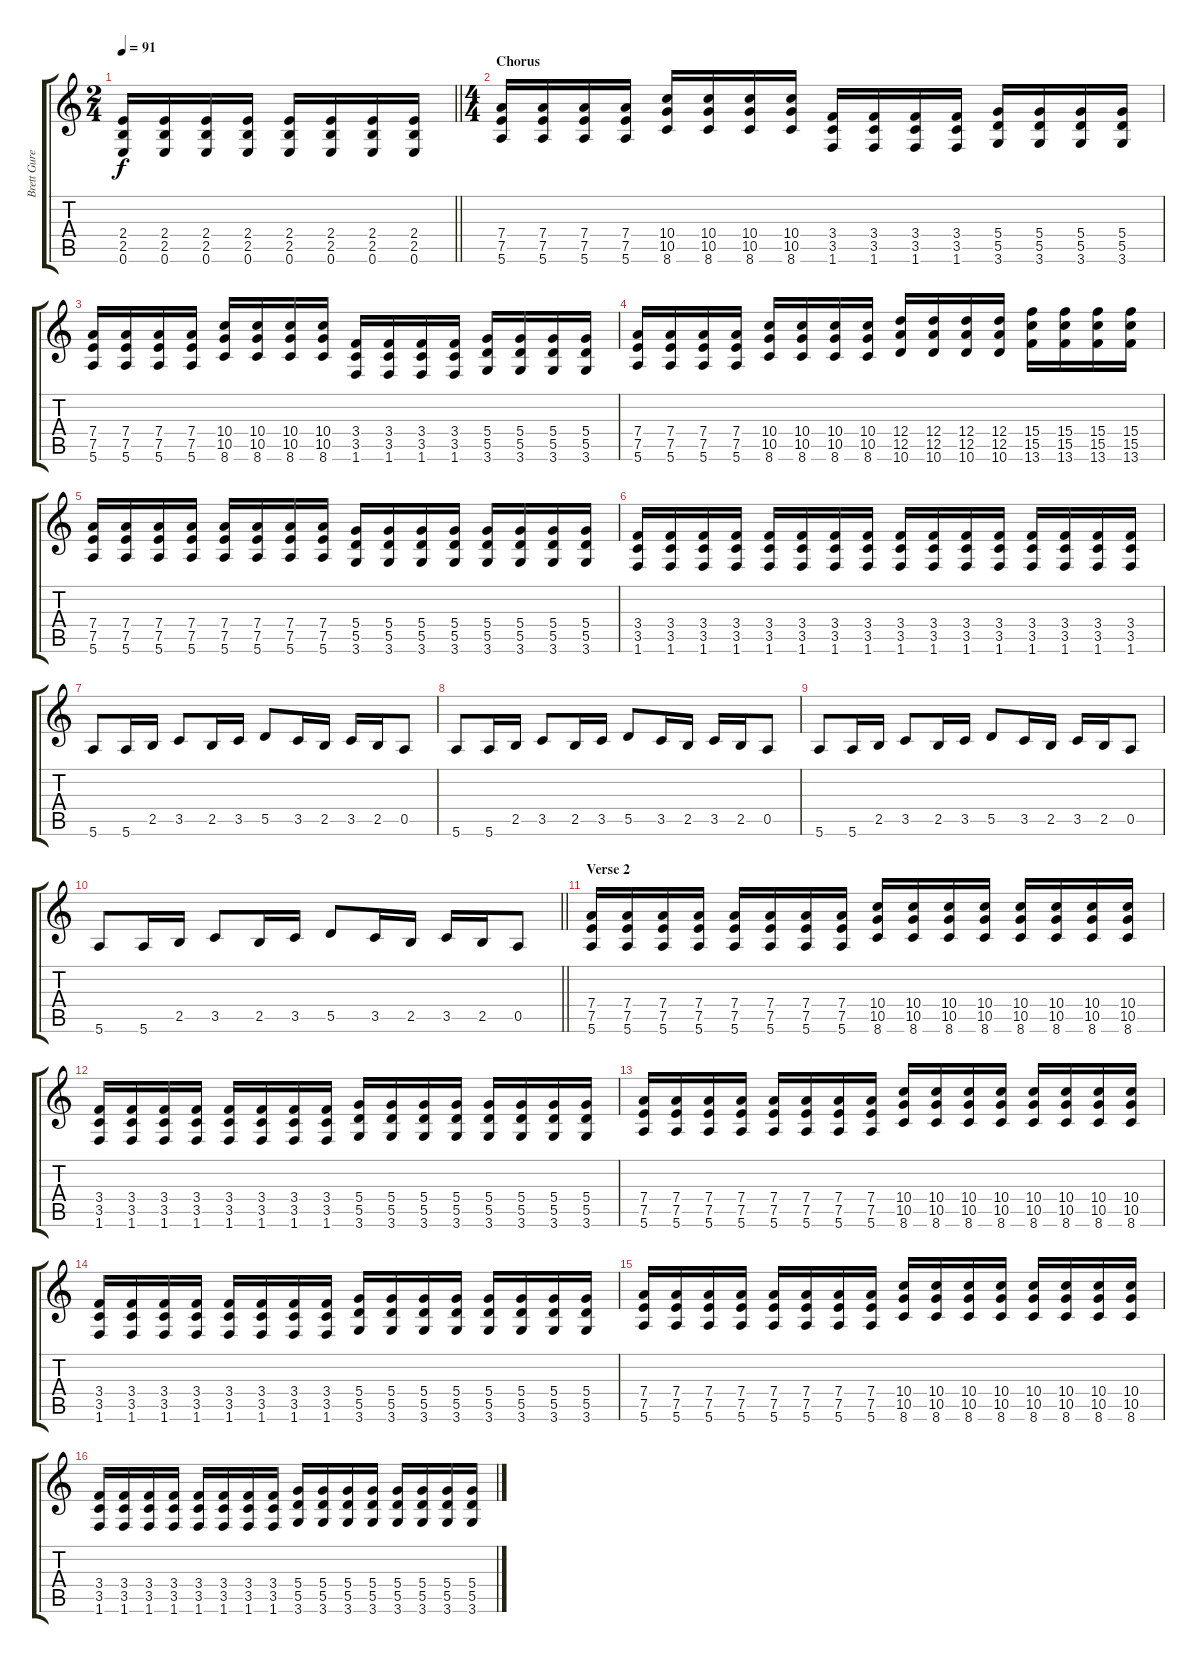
\track ("Brett Gurewitz" "Brett Gure") {instrument distortionguitar}
\staff {score tabs}
\tuning (E4 B3 G3 D3 A2 E2) {hide}
\ts (2 4)
\tempo 91
\clef g2
\barLineRight lightlight
\ks c
(2.4 2.5 0.6).16{dy f} (2.4 2.5 0.6).16 (2.4 2.5 0.6).16 (2.4 2.5 0.6).16 (2.4 2.5 0.6).16 (2.4 2.5 0.6).16 (2.4 2.5 0.6).16 (2.4 2.5 0.6).16 |
\ts (4 4)
\section ("" "Chorus")
(7.4 7.5 5.6).16 (7.4 7.5 5.6).16 (7.4 7.5 5.6).16 (7.4 7.5 5.6).16 (10.4 10.5 8.6).16 (10.4 10.5 8.6).16 (10.4 10.5 8.6).16 (10.4 10.5 8.6).16 (3.4 3.5 1.6).16 (3.4 3.5 1.6).16 (3.4 3.5 1.6).16 (3.4 3.5 1.6).16 (5.4 5.5 3.6).16 (5.4 5.5 3.6).16 (5.4 5.5 3.6).16 (5.4 5.5 3.6).16 |
(7.4 7.5 5.6).16 (7.4 7.5 5.6).16 (7.4 7.5 5.6).16 (7.4 7.5 5.6).16 (10.4 10.5 8.6).16 (10.4 10.5 8.6).16 (10.4 10.5 8.6).16 (10.4 10.5 8.6).16 (3.4 3.5 1.6).16 (3.4 3.5 1.6).16 (3.4 3.5 1.6).16 (3.4 3.5 1.6).16 (5.4 5.5 3.6).16 (5.4 5.5 3.6).16 (5.4 5.5 3.6).16 (5.4 5.5 3.6).16 |
(7.4 7.5 5.6).16 (7.4 7.5 5.6).16 (7.4 7.5 5.6).16 (7.4 7.5 5.6).16 (10.4 10.5 8.6).16 (10.4 10.5 8.6).16 (10.4 10.5 8.6).16 (10.4 10.5 8.6).16 (12.4 12.5 10.6).16 (12.4 12.5 10.6).16 (12.4 12.5 10.6).16 (12.4 12.5 10.6).16 (15.4 15.5 13.6).16 (15.4 15.5 13.6).16 (15.4 15.5 13.6).16 (15.4 15.5 13.6).16 |
(7.4 7.5 5.6).16 (7.4 7.5 5.6).16 (7.4 7.5 5.6).16 (7.4 7.5 5.6).16 (7.4 7.5 5.6).16 (7.4 7.5 5.6).16 (7.4 7.5 5.6).16 (7.4 7.5 5.6).16 (5.4 5.5 3.6).16 (5.4 5.5 3.6).16 (5.4 5.5 3.6).16 (5.4 5.5 3.6).16 (5.4 5.5 3.6).16 (5.4 5.5 3.6).16 (5.4 5.5 3.6).16 (5.4 5.5 3.6).16 |
(3.4 3.5 1.6).16 (3.4 3.5 1.6).16 (3.4 3.5 1.6).16 (3.4 3.5 1.6).16 (3.4 3.5 1.6).16 (3.4 3.5 1.6).16 (3.4 3.5 1.6).16 (3.4 3.5 1.6).16 (3.4 3.5 1.6).16 (3.4 3.5 1.6).16 (3.4 3.5 1.6).16 (3.4 3.5 1.6).16 (3.4 3.5 1.6).16 (3.4 3.5 1.6).16 (3.4 3.5 1.6).16 (3.4 3.5 1.6).16 |
5.6.8 5.6.16 2.5.16 3.5.8 2.5.16 3.5.16 5.5.8 3.5.16 2.5.16 3.5.16 2.5.16 0.5.8 |
5.6.8 5.6.16 2.5.16 3.5.8 2.5.16 3.5.16 5.5.8 3.5.16 2.5.16 3.5.16 2.5.16 0.5.8 |
5.6.8 5.6.16 2.5.16 3.5.8 2.5.16 3.5.16 5.5.8 3.5.16 2.5.16 3.5.16 2.5.16 0.5.8 |
\barLineRight lightlight
5.6.8 5.6.16 2.5.16 3.5.8 2.5.16 3.5.16 5.5.8 3.5.16 2.5.16 3.5.16 2.5.16 0.5.8 |
\section ("" "Verse 2")
(7.4 7.5 5.6).16 (7.4 7.5 5.6).16 (7.4 7.5 5.6).16 (7.4 7.5 5.6).16 (7.4 7.5 5.6).16 (7.4 7.5 5.6).16 (7.4 7.5 5.6).16 (7.4 7.5 5.6).16 (10.4 10.5 8.6).16 (10.4 10.5 8.6).16 (10.4 10.5 8.6).16 (10.4 10.5 8.6).16 (10.4 10.5 8.6).16 (10.4 10.5 8.6).16 (10.4 10.5 8.6).16 (10.4 10.5 8.6).16 |
(3.4 3.5 1.6).16 (3.4 3.5 1.6).16 (3.4 3.5 1.6).16 (3.4 3.5 1.6).16 (3.4 3.5 1.6).16 (3.4 3.5 1.6).16 (3.4 3.5 1.6).16 (3.4 3.5 1.6).16 (5.4 5.5 3.6).16 (5.4 5.5 3.6).16 (5.4 5.5 3.6).16 (5.4 5.5 3.6).16 (5.4 5.5 3.6).16 (5.4 5.5 3.6).16 (5.4 5.5 3.6).16 (5.4 5.5 3.6).16 |
(7.4 7.5 5.6).16 (7.4 7.5 5.6).16 (7.4 7.5 5.6).16 (7.4 7.5 5.6).16 (7.4 7.5 5.6).16 (7.4 7.5 5.6).16 (7.4 7.5 5.6).16 (7.4 7.5 5.6).16 (10.4 10.5 8.6).16 (10.4 10.5 8.6).16 (10.4 10.5 8.6).16 (10.4 10.5 8.6).16 (10.4 10.5 8.6).16 (10.4 10.5 8.6).16 (10.4 10.5 8.6).16 (10.4 10.5 8.6).16 |
(3.4 3.5 1.6).16 (3.4 3.5 1.6).16 (3.4 3.5 1.6).16 (3.4 3.5 1.6).16 (3.4 3.5 1.6).16 (3.4 3.5 1.6).16 (3.4 3.5 1.6).16 (3.4 3.5 1.6).16 (5.4 5.5 3.6).16 (5.4 5.5 3.6).16 (5.4 5.5 3.6).16 (5.4 5.5 3.6).16 (5.4 5.5 3.6).16 (5.4 5.5 3.6).16 (5.4 5.5 3.6).16 (5.4 5.5 3.6).16 |
(7.4 7.5 5.6).16 (7.4 7.5 5.6).16 (7.4 7.5 5.6).16 (7.4 7.5 5.6).16 (7.4 7.5 5.6).16 (7.4 7.5 5.6).16 (7.4 7.5 5.6).16 (7.4 7.5 5.6).16 (10.4 10.5 8.6).16 (10.4 10.5 8.6).16 (10.4 10.5 8.6).16 (10.4 10.5 8.6).16 (10.4 10.5 8.6).16 (10.4 10.5 8.6).16 (10.4 10.5 8.6).16 (10.4 10.5 8.6).16 |
(3.4 3.5 1.6).16 (3.4 3.5 1.6).16 (3.4 3.5 1.6).16 (3.4 3.5 1.6).16 (3.4 3.5 1.6).16 (3.4 3.5 1.6).16 (3.4 3.5 1.6).16 (3.4 3.5 1.6).16 (5.4 5.5 3.6).16 (5.4 5.5 3.6).16 (5.4 5.5 3.6).16 (5.4 5.5 3.6).16 (5.4 5.5 3.6).16 (5.4 5.5 3.6).16 (5.4 5.5 3.6).16 (5.4 5.5 3.6).16
